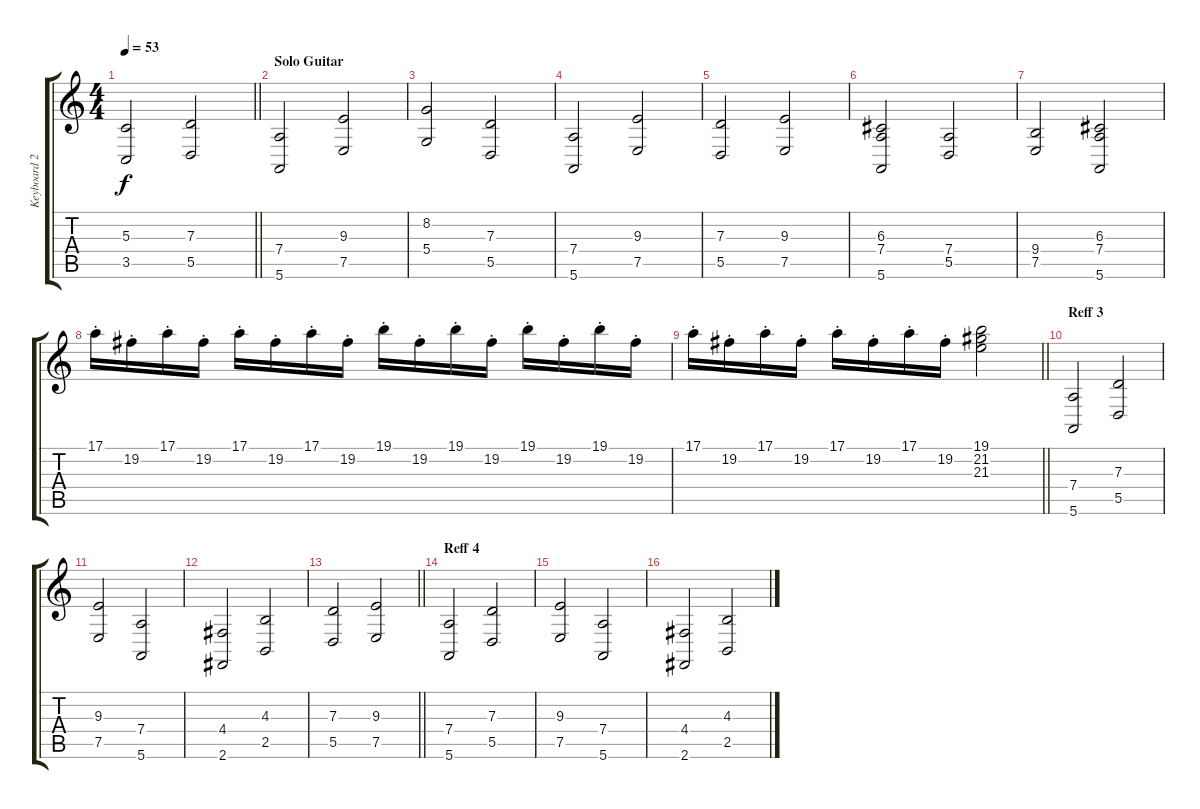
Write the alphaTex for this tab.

\track ("Keyboard 2" "Keyboard 2") {instrument stringensemble1}
\staff {score tabs}
\tuning (E4 B3 G3 D3 A2 E2) {hide}
\ts (4 4)
\tempo 53
\clef g2
\barLineRight lightlight
\ks c
(5.3 3.5).2{dy f} (7.3 5.5).2 |
\section ("" "Solo Guitar")
(7.4 5.6).2 (9.3 7.5).2 |
(8.2 5.4).2 (7.3 5.5).2 |
(7.4 5.6).2 (9.3 7.5).2 |
(7.3 5.5).2 (9.3 7.5).2 |
(6.3 7.4 5.6).2 (7.4 5.5).2 |
(9.4 7.5).2 (6.3 7.4 5.6).2 |
17.1{st}.16 19.2{st}.16 17.1{st}.16 19.2{st}.16 17.1{st}.16 19.2{st}.16 17.1{st}.16 19.2{st}.16 19.1{st}.16 19.2{st}.16 19.1{st}.16 19.2{st}.16 19.1{st}.16 19.2{st}.16 19.1{st}.16 19.2{st}.16 |
\barLineRight lightlight
17.1{st}.16 19.2{st}.16 17.1{st}.16 19.2{st}.16 17.1{st}.16 19.2{st}.16 17.1{st}.16 19.2{st}.16 (19.1 21.2 21.3).2 |
\section ("" "Reff 3")
(7.4 5.6).2 (7.3 5.5).2 |
(9.3 7.5).2 (7.4 5.6).2 |
(4.4 2.6).2 (4.3 2.5).2 |
\barLineRight lightlight
(7.3 5.5).2 (9.3 7.5).2 |
\section ("" "Reff 4")
(7.4 5.6).2 (7.3 5.5).2 |
(9.3 7.5).2 (7.4 5.6).2 |
(4.4 2.6).2 (4.3 2.5).2
